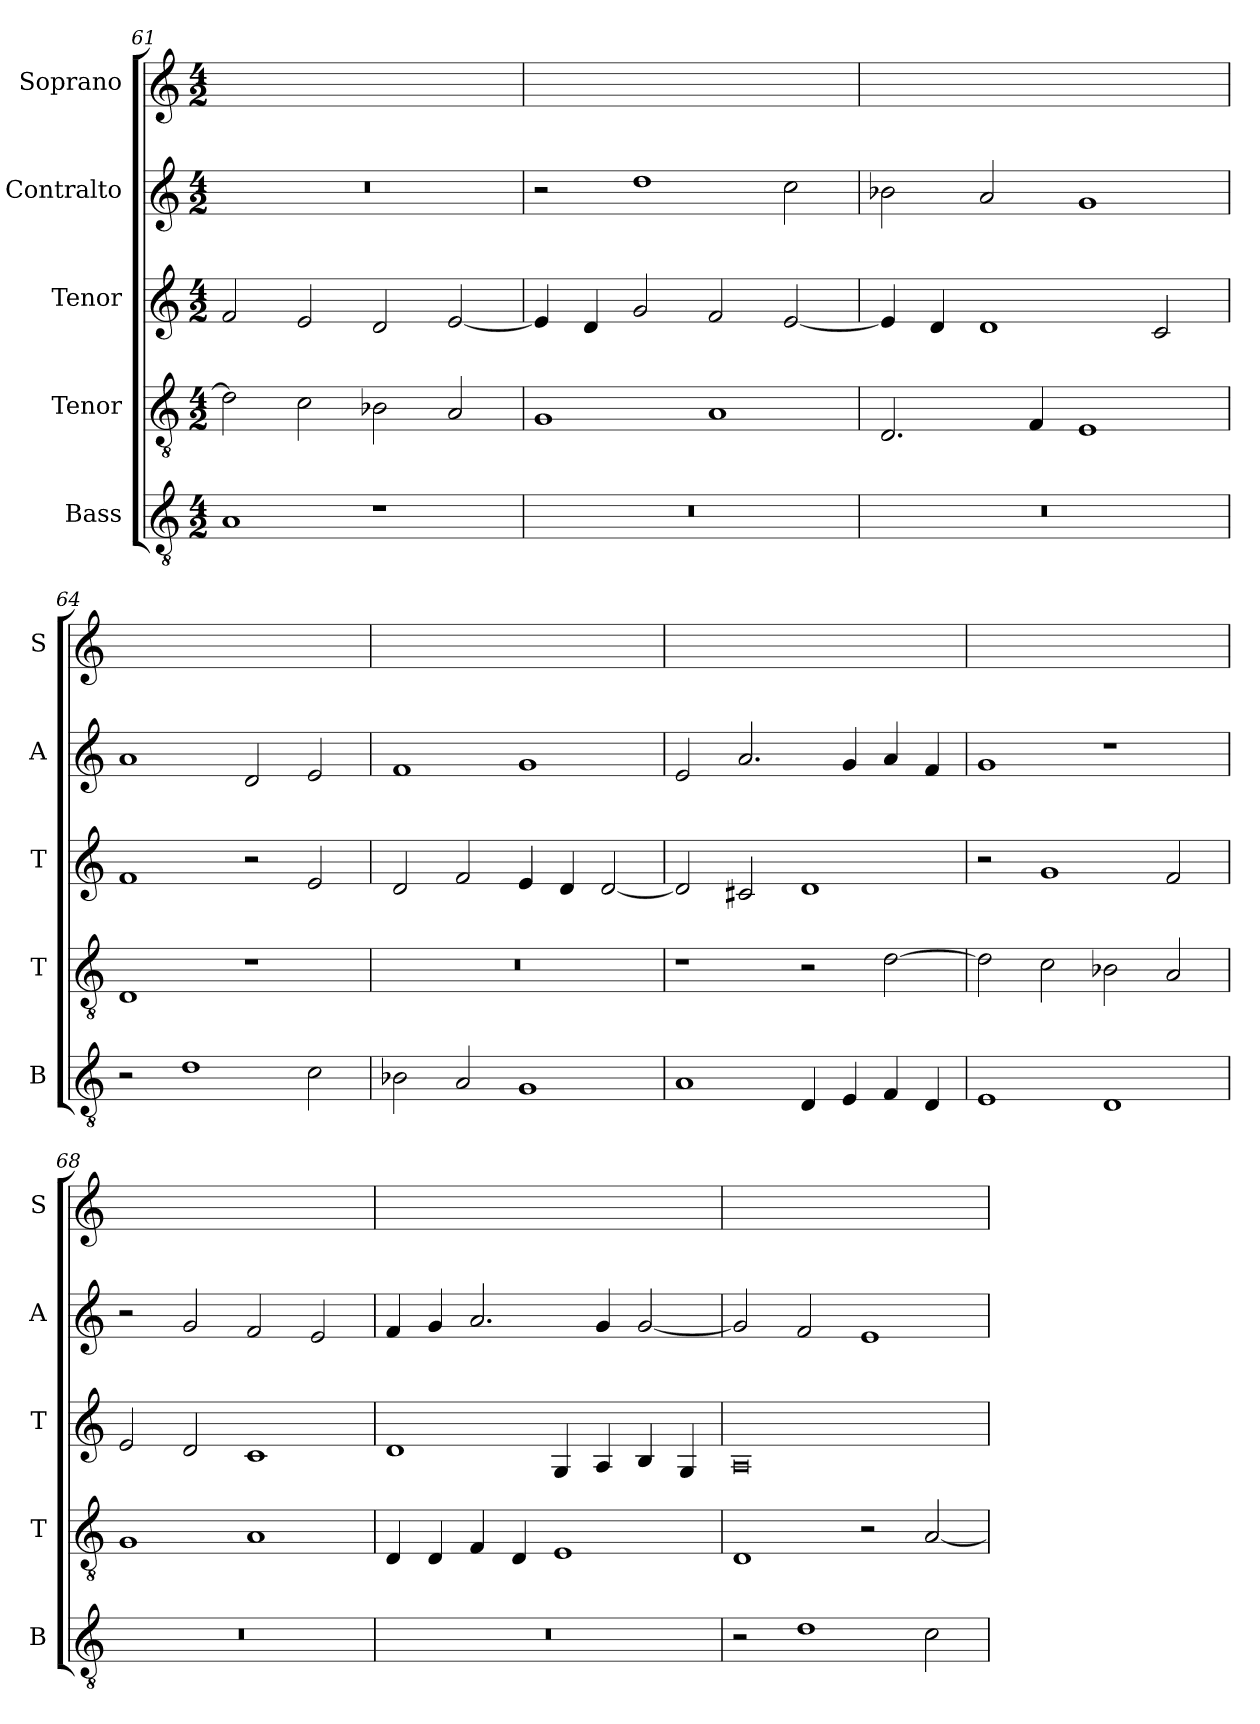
**kern	**kern	**kern	**kern	**kern
*part5	*part4	*part3	*part2	*part1
*staff5	*staff4	*staff3	*staff2	*staff1
*I"Bass	*I"Tenor	*I"Tenor	*I"Contralto	*I"Soprano
*I'B	*I'T	*I'T	*I'A	*I'S
*clefGv2	*clefGv2	*clefG2	*clefG2	*clefG2
*k[]	*k[]	*k[]	*k[]	*k[]
*D:dor	*D:dor	*D:dor	*D:dor	*D:dor
*M4/2	*M4/2	*M4/2	*M4/2	*M4/2
=61	=61	=61	=61	=61
1A	2d]	2f	0r	0ryy
.	2c	2e	.	.
1r	2B-X	2d	.	.
.	2A	[2e	.	.
=62	=62	=62	=62	=62
0r	1G	4e]	2r	0ryy
.	.	4d	.	.
.	.	2g	1dd	.
.	1A	2f	.	.
.	.	[2e	2cc	.
=63	=63	=63	=63	=63
0r	2.D	4e]	2b-X	0ryy
.	.	4d	.	.
.	.	1d	2a	.
.	4F	.	.	.
.	1E	.	1g	.
.	.	2c	.	.
=64	=64	=64	=64	=64
2r	1D	1f	1a	0ryy
1d	.	.	.	.
.	1r	2r	2d	.
2c	.	2e	2e	.
=65	=65	=65	=65	=65
2B-X	0r	2d	1f	0ryy
2A	.	2f	.	.
1G	.	4e	1g	.
.	.	4d	.	.
.	.	[2d	.	.
=66	=66	=66	=66	=66
1A	1r	2d]	2e	0ryy
.	.	2c#X	2.a	.
4D	2r	1d	.	.
4E	.	.	4g	.
4F	[2d	.	4a	.
4D	.	.	4f	.
=67	=67	=67	=67	=67
1E	2d]	2r	1g	0ryy
.	2c	1g	.	.
1D	2B-X	.	1r	.
.	2A	2f	.	.
=68	=68	=68	=68	=68
0r	1G	2e	2r	0ryy
.	.	2d	2g	.
.	1A	1c	2f	.
.	.	.	2e	.
=69	=69	=69	=69	=69
0r	4D	1d	4f	0ryy
.	4D	.	4g	.
.	4F	.	2.a	.
.	4D	.	.	.
.	1E	4G	.	.
.	.	4A	4g	.
.	.	4B	[2g	.
.	.	4G	.	.
=70	=70	=70	=70	=70
2r	1D	0A	2g]	0ryy
1d	.	.	2f	.
.	2r	.	1e	.
2c	[2A	.	.	.
=	=	=	=	=
*-	*-	*-	*-	*-
